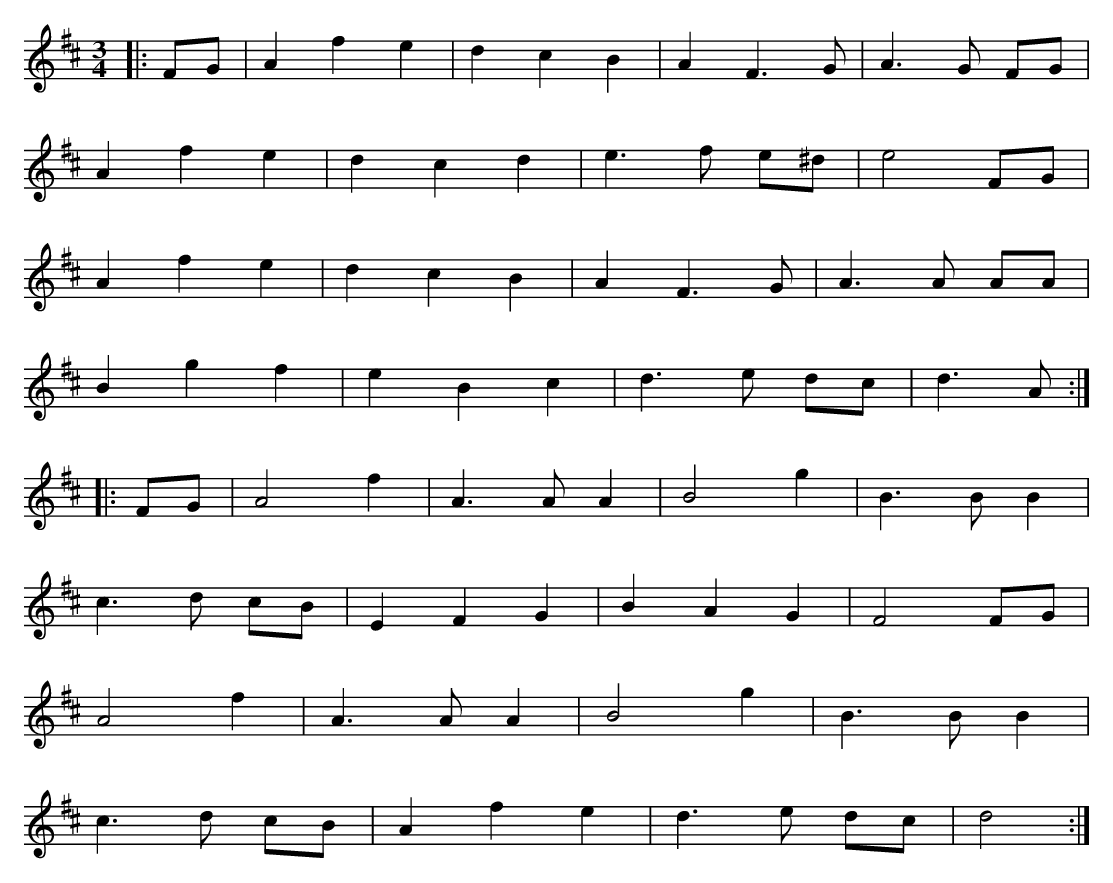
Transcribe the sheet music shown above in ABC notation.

X:1
M:3/4
K:D
|:FG|A2 f2 e2|d2 c2 B2|A2 F3 G|A3 G FG|
A2 f2 e2|d2 c2 d2|e3 f e^d|e4 FG|
A2 f2 e2|d2 c2 B2|A2 F3 G|A3 A AA|
B2 g2 f2|e2 B2 c2|d3 e dc|d3 A:|
|:FG|A4 f2|A3 A A2|B4 g2|B3 B B2|
c3 d cB|E2 F2 G2|B2 A2 G2|F4 FG|
A4 f2|A3 A A2|B4 g2|B3 B B2|
c3 d cB|A2 f2 e2|d3 e dc|d4:|
